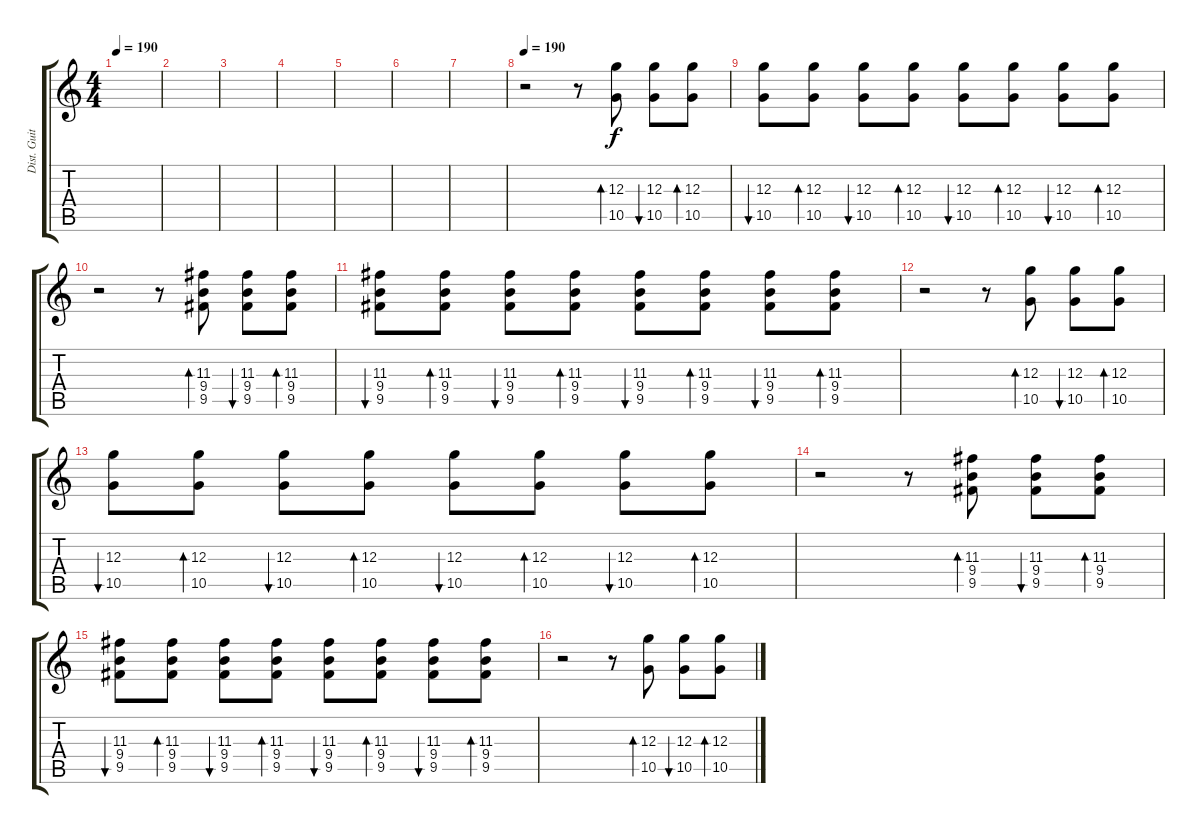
\track ("Dist. Guitar 2" "Dist. Guit") {instrument distortionguitar}
\staff {score tabs}
\tuning (E4 B3 G3 D3 A2 D2) {hide}
\ts (4 4)
\tempo 190
\clef g2
\ks c
|
|
|
|
|
|
|
\tempo 190
r.2 r.8 (12.3 10.5).8{bd 60} (12.3 10.5).8{bu 60} (12.3 10.5).8{bd 60} |
(12.3 10.5).8{bu 60} (12.3 10.5).8{bd 60} (12.3 10.5).8{bu 60} (12.3 10.5).8{bd 60} (12.3 10.5).8{bu 60} (12.3 10.5).8{bd 60} (12.3 10.5).8{bu 60} (12.3 10.5).8{bd 60} |
r.2 r.8 (11.3 9.4 9.5).8{bd 60} (11.3 9.4 9.5).8{bu 60} (11.3 9.4 9.5).8{bd 60} |
(11.3 9.4 9.5).8{bu 60} (11.3 9.4 9.5).8{bd 60} (11.3 9.4 9.5).8{bu 60} (11.3 9.4 9.5).8{bd 60} (11.3 9.4 9.5).8{bu 60} (11.3 9.4 9.5).8{bd 60} (11.3 9.4 9.5).8{bu 60} (11.3 9.4 9.5).8{bd 60} |
r.2 r.8 (12.3 10.5).8{bd 60} (12.3 10.5).8{bu 60} (12.3 10.5).8{bd 60} |
(12.3 10.5).8{bu 60} (12.3 10.5).8{bd 60} (12.3 10.5).8{bu 60} (12.3 10.5).8{bd 60} (12.3 10.5).8{bu 60} (12.3 10.5).8{bd 60} (12.3 10.5).8{bu 60} (12.3 10.5).8{bd 60} |
r.2 r.8 (11.3 9.4 9.5).8{bd 60} (11.3 9.4 9.5).8{bu 60} (11.3 9.4 9.5).8{bd 60} |
(11.3 9.4 9.5).8{bu 60} (11.3 9.4 9.5).8{bd 60} (11.3 9.4 9.5).8{bu 60} (11.3 9.4 9.5).8{bd 60} (11.3 9.4 9.5).8{bu 60} (11.3 9.4 9.5).8{bd 60} (11.3 9.4 9.5).8{bu 60} (11.3 9.4 9.5).8{bd 60} |
r.2 r.8 (12.3 10.5).8{bd 60} (12.3 10.5).8{bu 60} (12.3 10.5).8{bd 60}
